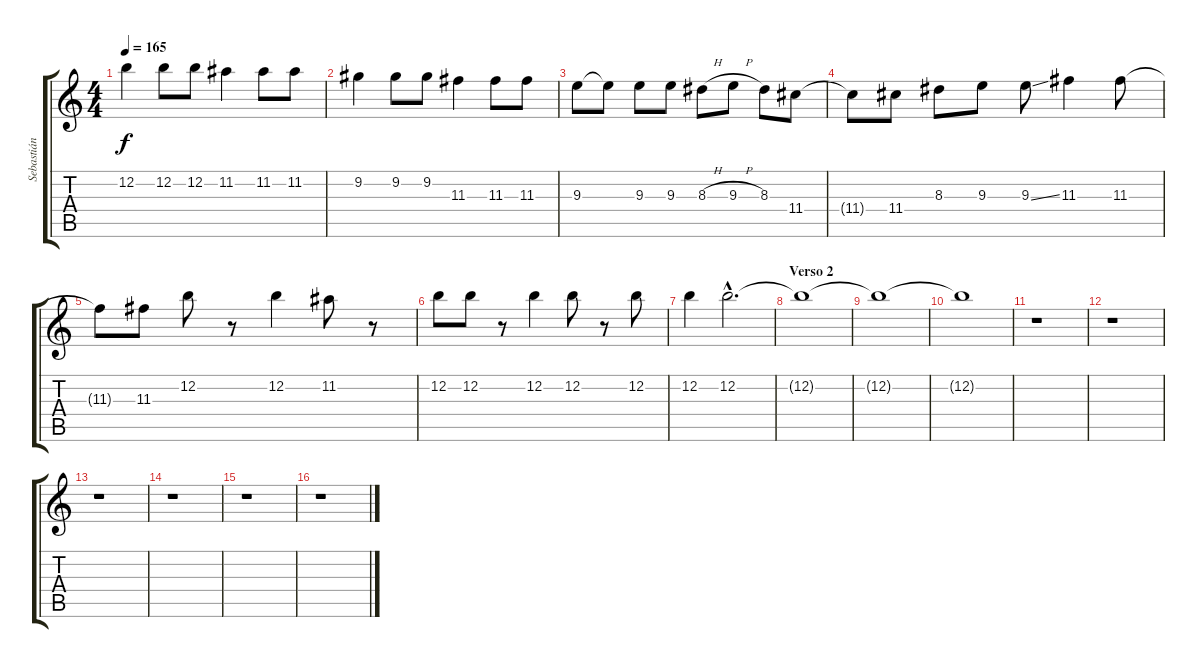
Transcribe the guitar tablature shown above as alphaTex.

\track ("Sebastián \"la mafafa\" Mejía" "Sebastián ") {instrument distortionguitar}
\staff {score tabs}
\tuning (E4 B3 G3 D3 A2 E2) {hide}
\ts (4 4)
\tempo 165
\clef g2
\ks c
12.2.4{dy f} 12.2.8 12.2.8 11.2.4 11.2.8 11.2.8 |
9.2.4 9.2.8 9.2.8 11.3.4 11.3.8 11.3.8 |
9.3.8 9.3{t}.8 9.3.8 9.3.8 8.3{h}.8 9.3{h}.8 8.3.8 11.4.8 |
11.4{t}.8 11.4.8 8.3.8 9.3.8 9.3{ss}.8 11.3.4 11.3.8 |
11.3{t}.8 11.3.8 12.2.8 r.8 12.2.4 11.2.8 r.8 |
12.2.8 12.2.8 r.8 12.2.4 12.2.8 r.8 12.2.8 |
12.2.4 12.2{hac}.2{d} |
\section ("" "Verso 2")
12.2{t}.1 |
12.2{t}.1{volume 0} |
12.2{t}.1 |
r.1{volume 13} |
r.1 |
r.1 |
r.1 |
r.1 |
r.1
